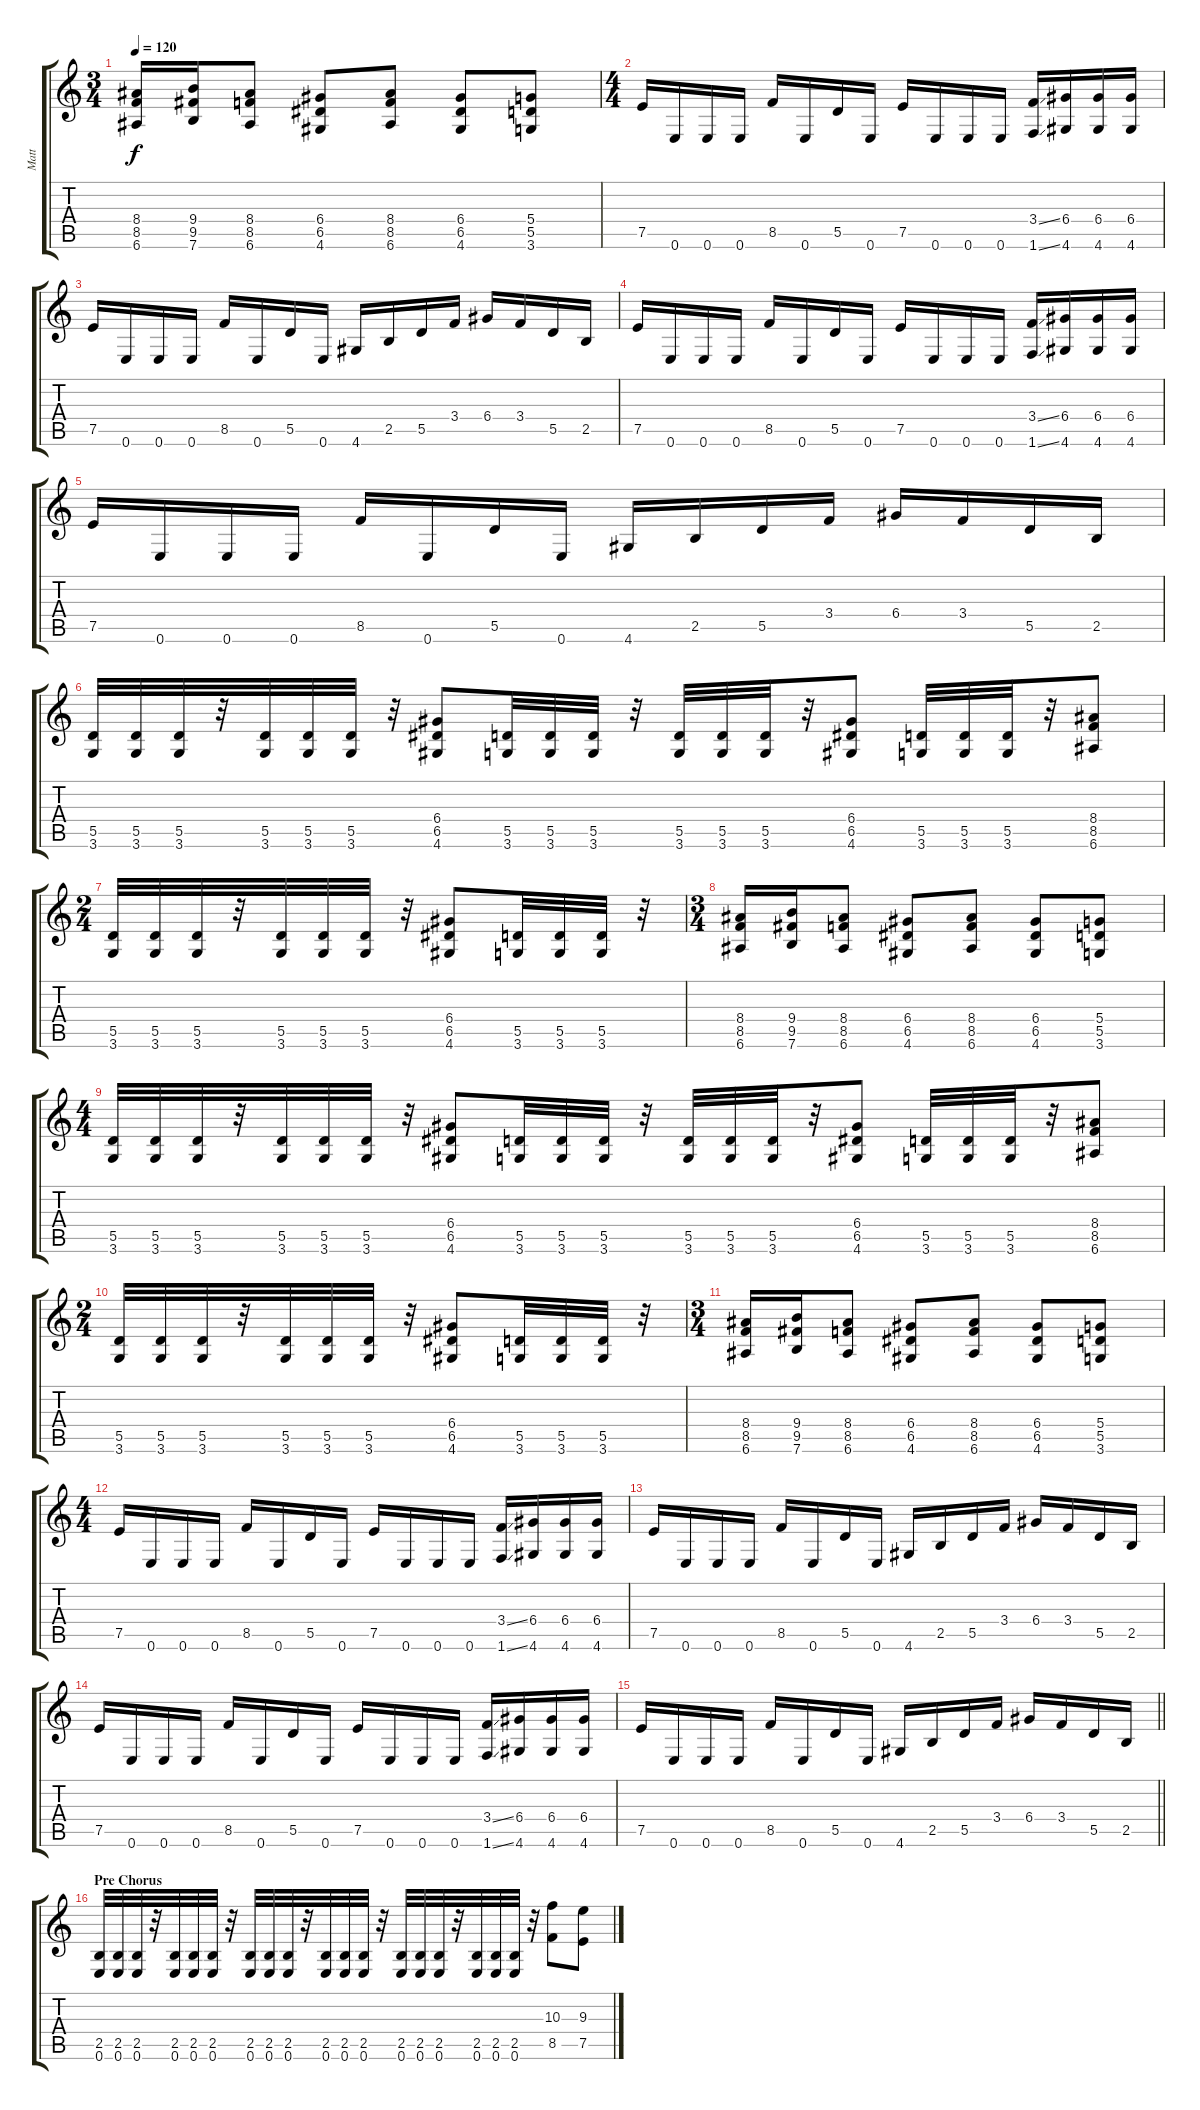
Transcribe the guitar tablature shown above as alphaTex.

\track ("Matt " "Matt ") {instrument distortionguitar}
\staff {score tabs}
\tuning (E4 B3 G3 D3 A2 E2) {hide}
\ts (3 4)
\tempo 120
\clef g2
\ks c
(8.4 8.5 6.6).16{dy f} (9.4 9.5 7.6).16 (8.4 8.5 6.6).8 (6.4 6.5 4.6).8 (8.4 8.5 6.6).8 (6.4 6.5 4.6).8 (5.4 5.5 3.6).8 |
\ts (4 4)
7.5.16 0.6.16 0.6.16 0.6.16 8.5.16 0.6.16 5.5.16 0.6.16 7.5.16 0.6.16 0.6.16 0.6.16 (3.4{ss} 1.6{ss}).16 (6.4 4.6).16 (6.4 4.6).16 (6.4 4.6).16 |
7.5.16 0.6.16 0.6.16 0.6.16 8.5.16 0.6.16 5.5.16 0.6.16 4.6.16 2.5.16 5.5.16 3.4.16 6.4.16 3.4.16 5.5.16 2.5.16 |
7.5.16 0.6.16 0.6.16 0.6.16 8.5.16 0.6.16 5.5.16 0.6.16 7.5.16 0.6.16 0.6.16 0.6.16 (3.4{ss} 1.6{ss}).16 (6.4 4.6).16 (6.4 4.6).16 (6.4 4.6).16 |
7.5.16 0.6.16 0.6.16 0.6.16 8.5.16 0.6.16 5.5.16 0.6.16 4.6.16 2.5.16 5.5.16 3.4.16 6.4.16 3.4.16 5.5.16 2.5.16 |
(5.5 3.6).32 (5.5 3.6).32 (5.5 3.6).32 r.32 (5.5 3.6).32 (5.5 3.6).32 (5.5 3.6).32 r.32 (6.4 6.5 4.6).8 (5.5 3.6).32 (5.5 3.6).32 (5.5 3.6).32 r.32 (5.5 3.6).32 (5.5 3.6).32 (5.5 3.6).32 r.32 (6.4 6.5 4.6).8 (5.5 3.6).32 (5.5 3.6).32 (5.5 3.6).32 r.32 (8.4 8.5 6.6).8 |
\ts (2 4)
(5.5 3.6).32 (5.5 3.6).32 (5.5 3.6).32 r.32 (5.5 3.6).32 (5.5 3.6).32 (5.5 3.6).32 r.32 (6.4 6.5 4.6).8 (5.5 3.6).32 (5.5 3.6).32 (5.5 3.6).32 r.32 |
\ts (3 4)
(8.4 8.5 6.6).16 (9.4 9.5 7.6).16 (8.4 8.5 6.6).8 (6.4 6.5 4.6).8 (8.4 8.5 6.6).8 (6.4 6.5 4.6).8 (5.4 5.5 3.6).8 |
\ts (4 4)
(5.5 3.6).32 (5.5 3.6).32 (5.5 3.6).32 r.32 (5.5 3.6).32 (5.5 3.6).32 (5.5 3.6).32 r.32 (6.4 6.5 4.6).8 (5.5 3.6).32 (5.5 3.6).32 (5.5 3.6).32 r.32 (5.5 3.6).32 (5.5 3.6).32 (5.5 3.6).32 r.32 (6.4 6.5 4.6).8 (5.5 3.6).32 (5.5 3.6).32 (5.5 3.6).32 r.32 (8.4 8.5 6.6).8 |
\ts (2 4)
(5.5 3.6).32 (5.5 3.6).32 (5.5 3.6).32 r.32 (5.5 3.6).32 (5.5 3.6).32 (5.5 3.6).32 r.32 (6.4 6.5 4.6).8 (5.5 3.6).32 (5.5 3.6).32 (5.5 3.6).32 r.32 |
\ts (3 4)
(8.4 8.5 6.6).16 (9.4 9.5 7.6).16 (8.4 8.5 6.6).8 (6.4 6.5 4.6).8 (8.4 8.5 6.6).8 (6.4 6.5 4.6).8 (5.4 5.5 3.6).8 |
\ts (4 4)
7.5.16 0.6.16 0.6.16 0.6.16 8.5.16 0.6.16 5.5.16 0.6.16 7.5.16 0.6.16 0.6.16 0.6.16 (3.4{ss} 1.6{ss}).16 (6.4 4.6).16 (6.4 4.6).16 (6.4 4.6).16 |
7.5.16 0.6.16 0.6.16 0.6.16 8.5.16 0.6.16 5.5.16 0.6.16 4.6.16 2.5.16 5.5.16 3.4.16 6.4.16 3.4.16 5.5.16 2.5.16 |
7.5.16 0.6.16 0.6.16 0.6.16 8.5.16 0.6.16 5.5.16 0.6.16 7.5.16 0.6.16 0.6.16 0.6.16 (3.4{ss} 1.6{ss}).16 (6.4 4.6).16 (6.4 4.6).16 (6.4 4.6).16 |
\barLineRight lightlight
7.5.16 0.6.16 0.6.16 0.6.16 8.5.16 0.6.16 5.5.16 0.6.16 4.6.16 2.5.16 5.5.16 3.4.16 6.4.16 3.4.16 5.5.16 2.5.16 |
\section ("" "Pre Chorus")
(2.5 0.6).32 (2.5 0.6).32 (2.5 0.6).32 r.32 (2.5 0.6).32 (2.5 0.6).32 (2.5 0.6).32 r.32 (2.5 0.6).32 (2.5 0.6).32 (2.5 0.6).32 r.32 (2.5 0.6).32 (2.5 0.6).32 (2.5 0.6).32 r.32 (2.5 0.6).32 (2.5 0.6).32 (2.5 0.6).32 r.32 (2.5 0.6).32 (2.5 0.6).32 (2.5 0.6).32 r.32 (10.3 8.5).8 (9.3 7.5).8
